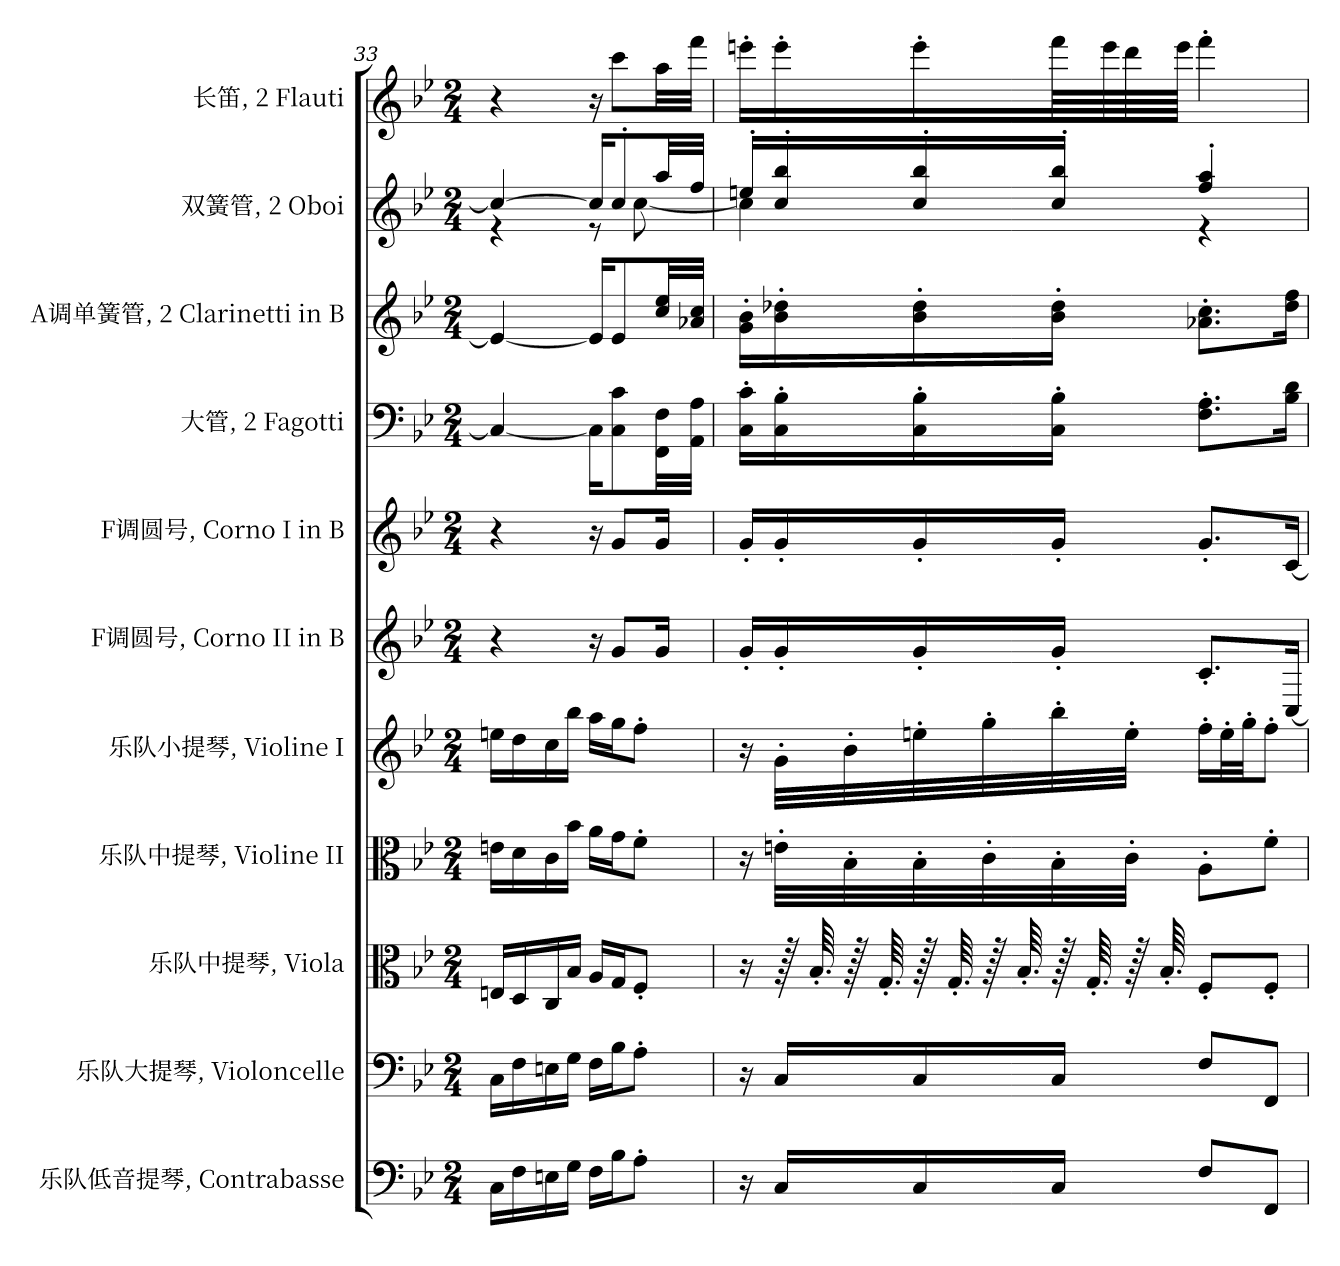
**kern	**kern	**kern	**kern	**kern	**kern	**kern	**kern	**kern	**kern	**kern
*part11	*part10	*part9	*part8	*part7	*part6	*part5	*part4	*part3	*part2	*part1
*staff11	*staff10	*staff9	*staff8	*staff7	*staff6	*staff5	*staff4	*staff3	*staff2	*staff1
*I"乐队低音提琴, Contrabasse	*I"乐队大提琴, Violoncelle	*I"乐队中提琴, Viola	*I"乐队中提琴, Violine II	*I"乐队小提琴, Violine I	*I"F调圆号, Corno II in B	*I"F调圆号, Corno I in B	*I"大管, 2 Fagotti	*I"A调单簧管, 2 Clarinetti in B	*I"双簧管, 2 Oboi	*I"长笛, 2 Flauti
*I'Cbs.	*	*	*	*	*	*	*	*I'A Cl.	*I'Ob.	*I'Fl.
!!LO:PB:g=z
*clefF4	*clefF4	*clefC3	*clefC3	*clefG2	*clefG2	*clefG2	*clefF4	*clefG2	*clefG2	*clefG2
*ITrd7c12	*	*	*	*	*ITrd4c7	*ITrd4c7	*	*ITrd2c3	*	*
*k[b-e-]	*k[b-e-]	*k[b-e-]	*k[b-e-]	*k[b-e-]	*k[b-e-a-]	*k[b-e-a-]	*k[b-e-]	*k[f#]	*k[b-e-]	*k[b-e-]
*M2/4	*M2/4	*M2/4	*M2/4	*M2/4	*M2/4	*M2/4	*M2/4	*M2/4	*M2/4	*M2/4
*MM43	*MM43	*MM43	*MM43	*MM43	*MM43	*MM43	*MM43	*MM43	*MM43	*MM43
=33	=33	=33	=33	=33	=33	=33	=33	=33	=33	=33
*	*	*	*	*	*	*	*	*	*^	*
16CC\LL	16C\LL	16En/LL	16en\LL	16een\LL	4r	4r	4C/_	4c/_	4cc/_	4r	4r
16FF\	16F\	16D/	16d\	16dd\	.	.	.	.	.	.	.
16EEn\	16En\	16C/	16c\	16cc\	.	.	.	.	.	.	.
16GG\JJ	16G\JJ	16B-/JJ	16b-\JJ	16bb-\JJ	.	.	.	.	.	.	.
16FF\LL	16F\LL	16A/LL	16a\LL	16aa\LL	16r	16r	16C\KL]	16c/KL]	16cc/KL]	8r	16r
16BB-\J	16B-\J	16G/J	16g\J	16gg\J	8c/L	8c/L	8C\ 8c\	8c/	8cc'/	.	8ccc\L
8AA'\J	8A'\J	8F'/J	8f'\J	8ff'\J	.	.	.	.	.	[8cc\	.
.	.	.	.	.	16c/Jk	16c/Jk	32FF\ 32F\LL	32a/ 32cc/LL	32aa/LL	.	32aa\LL
.	.	.	.	.	.	.	32AA\ 32A\JJJ	32fn/ 32a/JJJ	32ff/JJJ	.	32fff\JJJ
=34	=34	=34	=34	=34	=34	=34	=34	=34	=34	=34	=34
16r	16r	16r	16r	16r	16c'/LL	16c'/LL	16C\' 16c\'LL	16e\' 16g\'LL	16een'/LL	4cc\]	16eeen'\LL
16CC/LL	16C/LL	128r	32en'\LLL	32g'\LLL	16c'/	16c'/	16C\' 16B-\'	16g\' 16b-X\'	16cc/' 16bb-/'	.	16eee'\
.	.	64.B-'/	.	.	.	.	.	.	.	.	.
.	.	128r	32B-'\	32b-'\	.	.	.	.	.	.	.
.	.	64.G'/	.	.	.	.	.	.	.	.	.
16CC/	16C/	128r	32B-'\	32een'\	16c'/	16c'/	16C\' 16B-\'	16g\' 16b-\'	16cc/' 16bb-/'	.	16eee'\
.	.	64.G'/	.	.	.	.	.	.	.	.	.
.	.	128r	32c'\	32gg'\	.	.	.	.	.	.	.
.	.	64.B-'/	.	.	.	.	.	.	.	.	.
16CC/JJ	16C/JJ	128r	32B-'\	32bb-'\	16c'/JJ	16c'/JJ	16C\' 16B-\'JJ	16g\' 16b-\'JJ	16cc/' 16bb-/'JJ	.	64fff\LL
.	.	64.G'/	.	.	.	.	.	.	.	.	.
.	.	.	.	.	.	.	.	.	.	.	64eee\
.	.	128r	32c'\JJJ	32ee'\JJJ	.	.	.	.	.	.	64ddd\
.	.	64.B-'/	.	.	.	.	.	.	.	.	.
.	.	.	.	.	.	.	.	.	.	.	64eee\JJJJ
8FF/L	8F/L	8F'/L	8A'\L	16ff'\LL	8.F'/L	8.c'/L	8.F\' 8.A\'L	8.fn\' 8.a\'L	4ff/' 4aa/'	4r	4fff'\
.	.	.	.	32ee'\L	.	.	.	.	.	.	.
.	.	.	.	32gg'\JJ	.	.	.	.	.	.	.
8FFF/J	8FF/J	8F'/J	8f'\J	8ff'\J	.	.	.	.	.	.	.
.	.	.	.	.	[16FF/Jk	[16F/Jk	16B-\ 16d\Jk	16b-\ 16dd\Jk	.	.	.
*	*	*	*	*	*	*	*	*	*v	*v	*
=	=	=	=	=	=	=	=	=	=	=
*-	*-	*-	*-	*-	*-	*-	*-	*-	*-	*-
